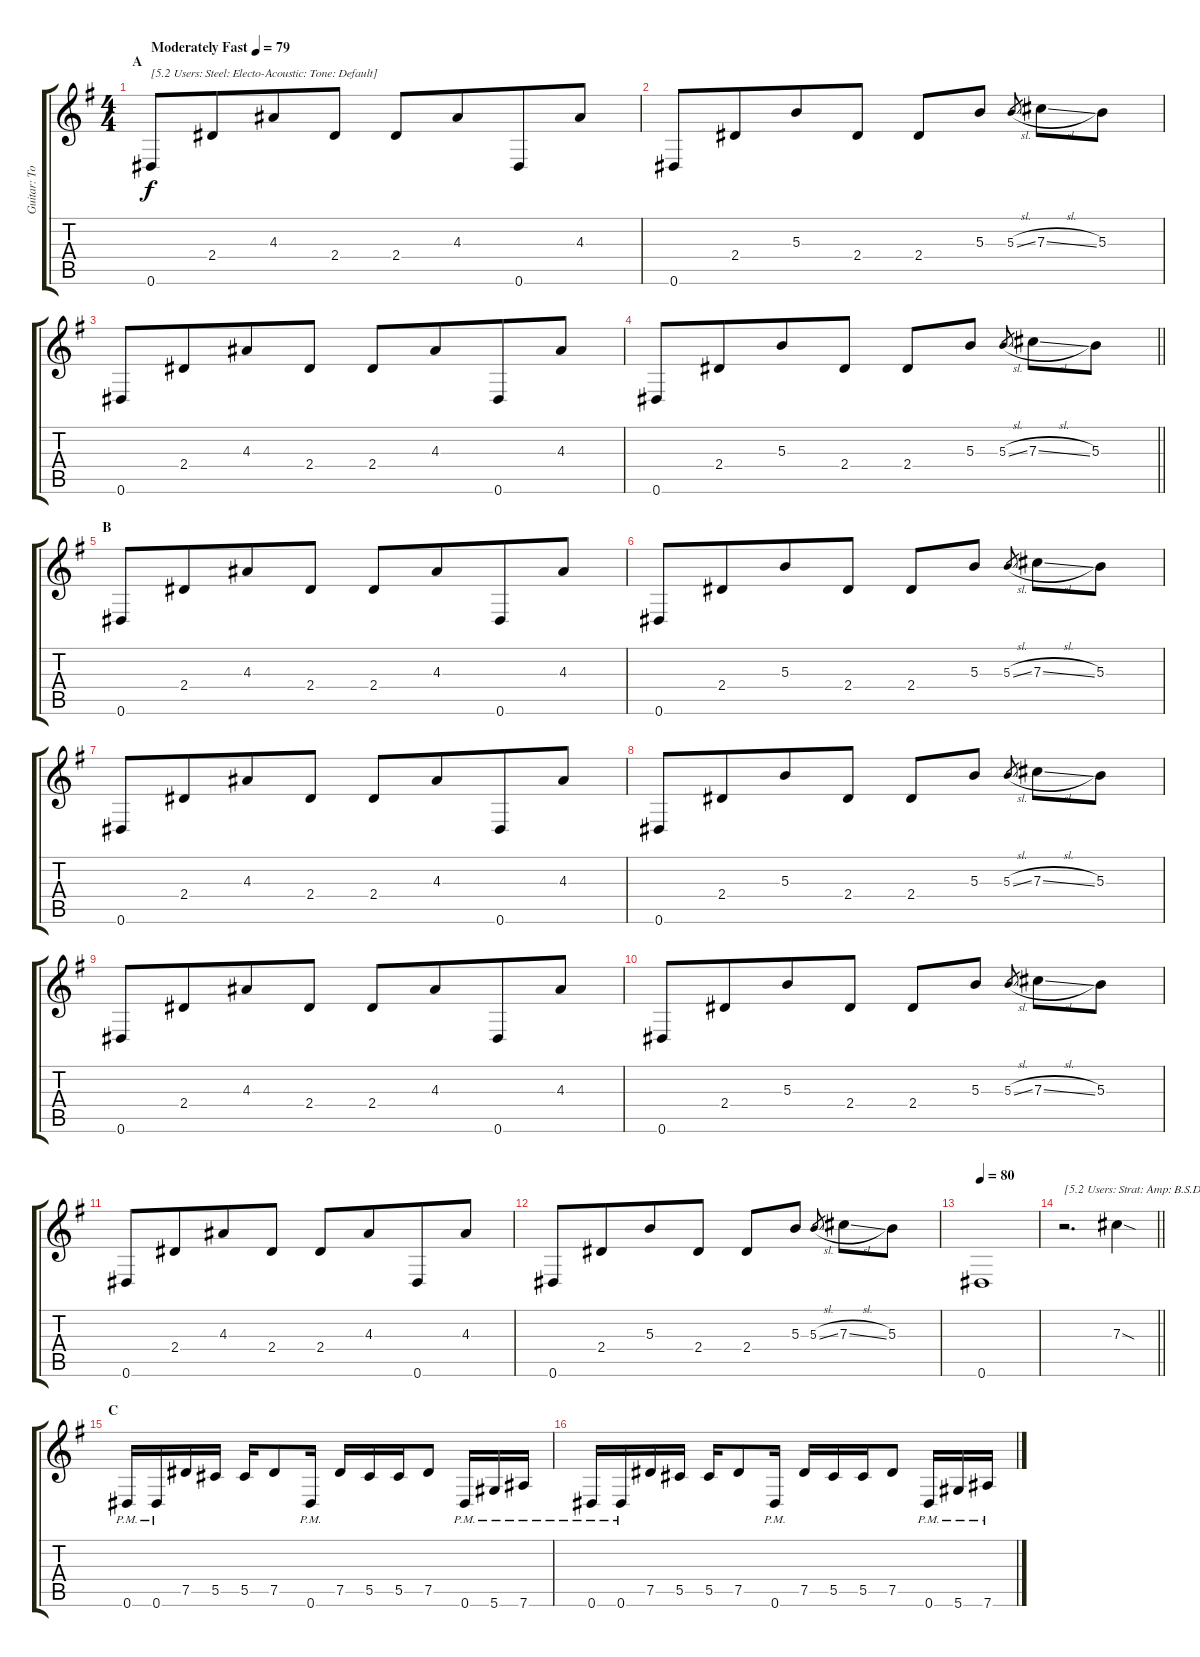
\track ("Guitar: Tony" "Guitar: To") {instrument distortionguitar}
\staff {score tabs}
\tuning (Eb4 Bb3 Gb3 Db3 Ab2 Eb2) {hide}
\ts (4 4)
\section ("" "A")
\tempo (79 "Moderately Fast")
\clef g2
\ks g
0.6.8{txt "[5.2 Users: Steel: Electo-Acoustic: Tone: Default]" dy f volume 13 instrument acousticguitarsteel} 2.4.8{beam merge} 4.3.8 2.4.8 2.4.8 4.3.8{beam merge} 0.6.8 4.3.8 |
0.6.8 2.4.8{beam merge} 5.3.8 2.4.8 2.4.8 5.3.8 5.3{sl}.8{gr beam merge} 7.3{sl}.8 5.3.8 |
0.6.8 2.4.8{beam merge} 4.3.8 2.4.8 2.4.8 4.3.8{beam merge} 0.6.8 4.3.8 |
\barLineRight lightlight
0.6.8 2.4.8{beam merge} 5.3.8 2.4.8 2.4.8 5.3.8 5.3{sl}.8{gr beam merge} 7.3{sl}.8 5.3.8 |
\section ("" "B")
0.6.8 2.4.8{beam merge} 4.3.8 2.4.8 2.4.8 4.3.8{beam merge} 0.6.8 4.3.8 |
0.6.8 2.4.8{beam merge} 5.3.8 2.4.8 2.4.8 5.3.8 5.3{sl}.8{gr beam merge} 7.3{sl}.8 5.3.8 |
0.6.8 2.4.8{beam merge} 4.3.8 2.4.8 2.4.8 4.3.8{beam merge} 0.6.8 4.3.8 |
0.6.8 2.4.8{beam merge} 5.3.8 2.4.8 2.4.8 5.3.8 5.3{sl}.8{gr beam merge} 7.3{sl}.8 5.3.8 |
0.6.8 2.4.8{beam merge} 4.3.8 2.4.8 2.4.8 4.3.8{beam merge} 0.6.8 4.3.8 |
0.6.8 2.4.8{beam merge} 5.3.8 2.4.8 2.4.8 5.3.8 5.3{sl}.8{gr beam merge} 7.3{sl}.8 5.3.8 |
0.6.8 2.4.8{beam merge} 4.3.8 2.4.8 2.4.8 4.3.8{beam merge} 0.6.8 4.3.8 |
0.6.8 2.4.8{beam merge} 5.3.8 2.4.8 2.4.8 5.3.8 5.3{sl}.8{gr beam merge} 7.3{sl}.8 5.3.8 |
\tempo 80
0.6.1 |
\barLineRight lightlight
r.2{d txt "[5.2 Users: Strat: Amp: B.S.D. - Screamer...]" instrument distortionguitar} 7.3{sod}.4 |
\section ("" "C")
0.6{pm}.16 0.6{pm}.16 7.5.16 5.5.16 5.5.16 7.5.8 0.6{pm}.16 7.5.16 5.5.16 5.5.16 7.5.8 0.6{pm}.16 5.6{pm}.16 7.6{pm}.16 |
0.6{pm}.16 0.6{pm}.16 7.5.16 5.5.16 5.5.16 7.5.8 0.6{pm}.16 7.5.16 5.5.16 5.5.16 7.5.8 0.6{pm}.16 5.6{pm}.16 7.6{pm}.16
